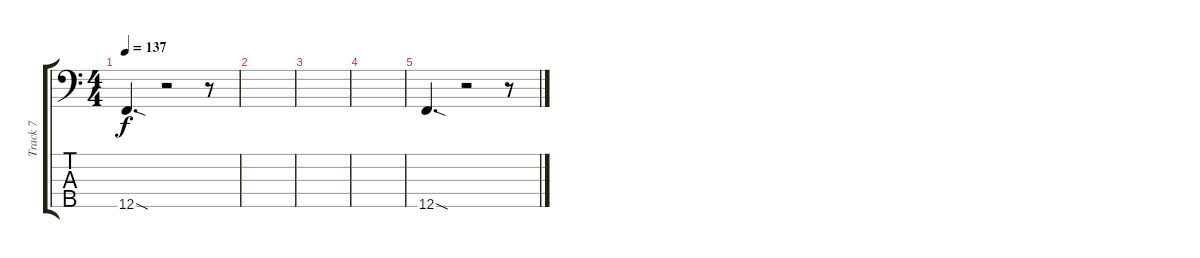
\track ("Track 7" "Track 7") {instrument fretlessbass}
\staff {score tabs}
\tuning (Db2 Ab1 Eb1 Bb0 F0) {hide}
\ts (4 4)
\tempo 137
\clef f4
\ks c
12.5{sod}.4{d dy f} r.2 r.8 |
|
|
|
12.5{sod}.4{d} r.2 r.8
